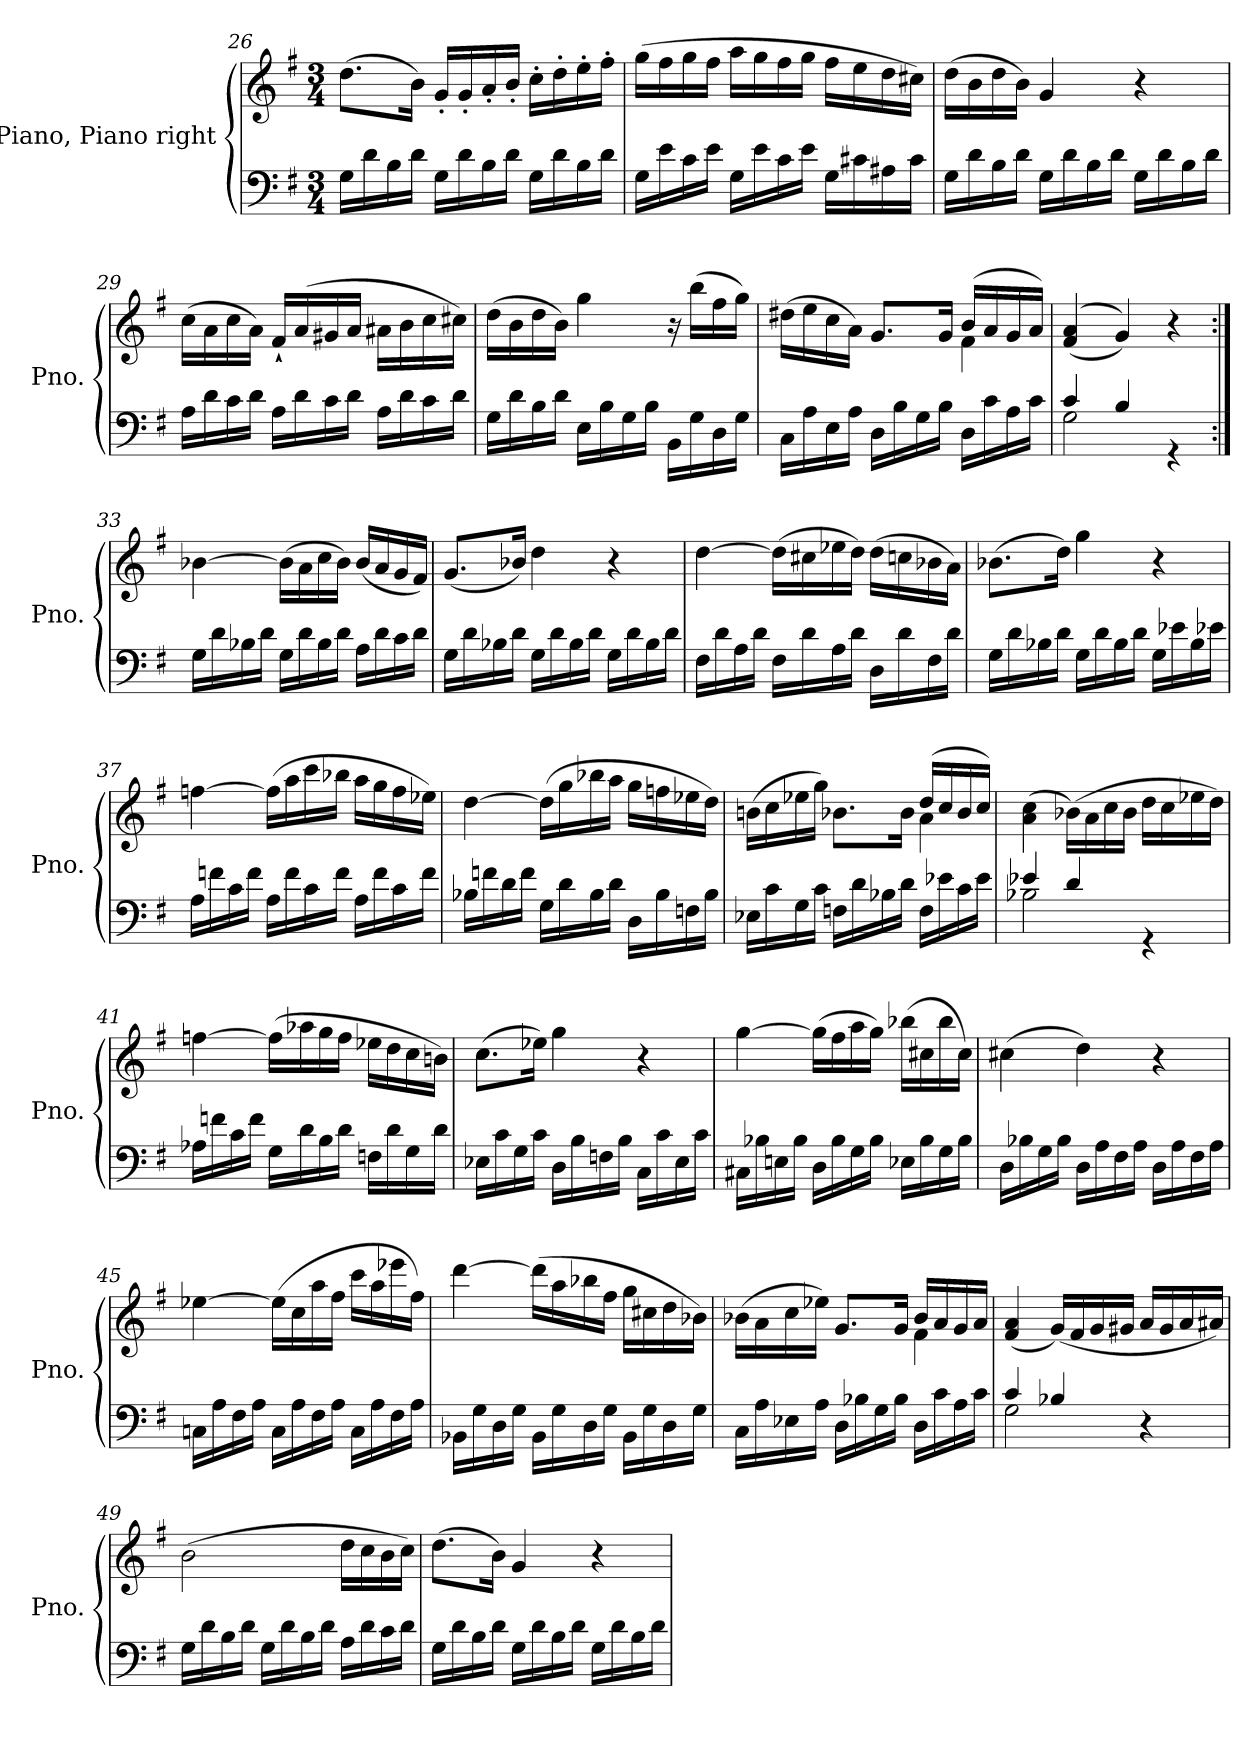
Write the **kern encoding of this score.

**kern	**kern
*part1	*part1
*staff2	*staff1
*I"Piano, Piano right	*
*I'Pno.	*
*clefF4	*clefG2
*k[f#]	*k[f#]
*M3/4	*M3/4
=26	=26
16G\LL	(>8.dd\L
16d\	.
16B\	.
16d\JJ	16b\Jk)
16G\LL	16g'/LL
16d\	16g'/
16B\	16a'/
16d\JJ	16b'/JJ
16G\LL	16cc'\LL
16d\	16dd'\
16B\	16ee'\
16d\JJ	16ff#'\JJ
=27	=27
16G\LL	(>16gg\LL
16e\	16ff#\
16c\	16gg\
16e\JJ	16ff#\JJ
16G\LL	16aa\LL
16e\	16gg\
16c\	16ff#\
16e\JJ	16gg\JJ
16G\LL	16ff#\LL
16c#X\	16ee\
16A#X\	16dd\
16c#\JJ	16cc#X\JJ)
=28	=28
16G\LL	(>16dd\LL
16d\	16b\
16B\	16dd\
16d\JJ	16b\JJ)
16G\LL	4g/
16d\	.
16B\	.
16d\JJ	.
16G\LL	4r
16d\	.
16B\	.
16d\JJ	.
=29	=29
16A\LL	(>16cc\LL
16d\	16a\
16c\	16cc\
16d\JJ	16a\JJ)
16A\LL	16f#`/LL
16d\	(>16a/
16c\	16g#X/
16d\JJ	16a/JJ
16A\LL	16a#X\LL
16d\	16b\
16c\	16cc\
16d\JJ	16cc#X\JJ)
=30	=30
16G\LL	(>16dd\LL
16d\	16b\
16B\	16dd\
16d\JJ	16b\JJ)
16E\LL	4gg\
16B\	.
16G\	.
16B\JJ	.
16BB\LL	16r
16G\	(>16bb\LL
16D\	16ff#\
16G\JJ	16gg\JJ)
=31	=31
*	*^
16C\LL	(<16dd#X\LL	2ryy
16A\	16ee\	.
16E\	16cc\	.
16A\JJ	16a\JJ)	.
16D\LL	8.g/L	.
16B\	.	.
16G\	.	.
16B\JJ	16g/Jk	.
16D\LL	(>16b/LL	4f#\
16c\	16a/	.
16A\	16g/	.
16c\JJ	16a/JJ)	.
*	*v	*v
=32	=32
*^	*
4c/	2G\	(>(<4f#/ 4a/
4B/	.	4g/))
4rGG	4ryy	4r
*v	*v	*
=33:|!	=33:|!
16G\LL	[4b-X\
16d\	.
16B-X\	.
16d\JJ	.
16G\LL	(>16b-\LL]
16d\	16a\
16B-\	16cc\
16d\JJ	16b-\JJ)
16A\LL	(<16b-/LL
16d\	16a/
16c\	16g/
16d\JJ	16f#/JJ)
=34	=34
16G\LL	(<8.g/L
16d\	.
16B-X\	.
16d\JJ	16b-X/Jk)
16G\LL	4dd\
16d\	.
16B-\	.
16d\JJ	.
16G\LL	4r
16d\	.
16B-\	.
16d\JJ	.
=35	=35
16F#\LL	[4dd\
16d\	.
16A\	.
16d\JJ	.
16F#\LL	(>16dd\LL]
16d\	16cc#X\
16A\	16ee-X\
16d\JJ	16dd\JJ)
16D\LL	(>16dd\LL
16d\	16ccn\
16F#\	16b-X\
16d\JJ	16a\JJ)
=36	=36
16G\LL	(>8.b-X\L
16d\	.
16B-X\	.
16d\JJ	16dd\Jk)
16G\LL	4gg\
16d\	.
16B-\	.
16d\JJ	.
16G\LL	4r
16e-X\	.
16B-\	.
16e-X\JJ	.
=37	=37
16A\LL	[4ffn\
16fn\	.
16c\	.
16f\JJ	.
16A\LL	(>16ff\LL]
16f\	16aa\
16c\	16ccc\
16f\JJ	16bb-X\JJ
16A\LL	16aa\LL
16f\	16gg\
16c\	16ff\
16f\JJ	16ee-X\JJ)
=38	=38
16B-X\LL	[4dd\
16fn\	.
16d\	.
16f\JJ	.
16G\LL	(>16dd\LL]
16d\	16gg\
16B-\	16bb-X\
16d\JJ	16aa\JJ
16D\LL	16gg\LL
16B-\	16ffn\
16Fn\	16ee-X\
16B-\JJ	16dd\JJ)
=39	=39
*	*^
16E-X\LL	(>16bn\LL	2ryy
16c\	16cc\	.
16G\	16ee-X\	.
16c\JJ	16gg\JJ)	.
16Fn\LL	8.b-X\L	.
16d\	.	.
16B-X\	.	.
16d\JJ	16b-\Jk	.
16F\LL	(>16dd/LL	4a\
16e-X\	16cc/	.
16c\	16b-/	.
16e-\JJ	16cc/JJ)	.
*	*v	*v
=40	=40
*^	*
4e-X/	2B-X\	(>4a\ 4cc\
4d/	.	(>16b-X\LL)
.	.	16a\
.	.	16cc\
.	.	16b-\JJ
4rGG	4ryy	16dd\LL
.	.	16cc\
.	.	16ee-X\
.	.	16dd\JJ)
*v	*v	*
=41	=41
16A-X\LL	[4ffn\
16fn\	.
16c\	.
16f\JJ	.
16G\LL	(>16ff\LL]
16d\	16aa-X\
16B\	16gg\
16d\JJ	16ff\JJ
16Fn\LL	16ee-X\LL
16d\	16dd\
16G\	16cc\
16d\JJ	16bn\JJ)
=42	=42
16E-X\LL	(>8.cc\L
16c\	.
16G\	.
16c\JJ	16ee-X\Jk)
16D\LL	4gg\
16B\	.
16Fn\	.
16B\JJ	.
16C\LL	4r
16c\	.
16E-\	.
16c\JJ	.
=43	=43
16C#X\LL	[4gg\
16B-X\	.
16En\	.
16B-\JJ	.
16D\LL	(>16gg\LL]
16B-\	16ff#\
16G\	16aa\
16B-\JJ	16gg\JJ)
16E-X\LL	(>16bb-X\LL
16B-\	16cc#X\
16G\	16bb-\
16B-\JJ	16cc#\JJ)
=44	=44
16D\LL	(>4cc#X\
16B-X\	.
16G\	.
16B-\JJ	.
16D\LL	4dd\)
16A\	.
16F#\	.
16A\JJ	.
16D\LL	4r
16A\	.
16F#\	.
16A\JJ	.
=45	=45
16Cn\LL	[4ee-X\
16A\	.
16F#\	.
16A\JJ	.
16C\LL	(>16ee-\LL]
16A\	16cc\
16F#\	16aa\
16A\JJ	16ff#\JJ
16C\LL	16ccc\LL
16A\	16aa\
16F#\	16eee-X\
16A\JJ	16ff#\JJ)
=46	=46
16BB-X\LL	[4ddd\
16G\	.
16D\	.
16G\JJ	.
16BB-\LL	(>16ddd\LL]
16G\	16aa\
16D\	16bb-X\
16G\JJ	16ff#\JJ
16BB-\LL	16gg\LL
16G\	16cc#X\
16D\	16dd\
16G\JJ	16b-X\JJ)
=47	=47
*	*^
16C\LL	(>16b-X\LL	2ryy
16A\	16a\	.
16E-X\	16cc\	.
16A\JJ	16ee-X\JJ)	.
16D\LL	8.g/L	.
16B-X\	.	.
16G\	.	.
16B-\JJ	16g/Jk	.
16D\LL	16b-/LL	4f#\
16c\	16a/	.
16A\	16g/	.
16c\JJ	16a/JJ	.
*	*v	*v
=48	=48
*^	*
4c/	2G\	(<4f#/ 4a/
4B-X/	.	(<16g/LL)
.	.	16f#/
.	.	16g/
.	.	16g#X/JJ
4r	4ryy	16a/LL
.	.	16g#/
.	.	16a/
.	.	16a#X/JJ)
*v	*v	*
=49	=49
16G\LL	(>2b\
16d\	.
16B\	.
16d\JJ	.
16G\LL	.
16d\	.
16B\	.
16d\JJ	.
16A\LL	16dd\LL
16d\	16cc\
16c\	16b\
16d\JJ	16cc\JJ)
=50	=50
16G\LL	(>8.dd\L
16d\	.
16B\	.
16d\JJ	16b\Jk)
16G\LL	4g/
16d\	.
16B\	.
16d\JJ	.
16G\LL	4r
16d\	.
16B\	.
16d\JJ	.
=	=
*-	*-
